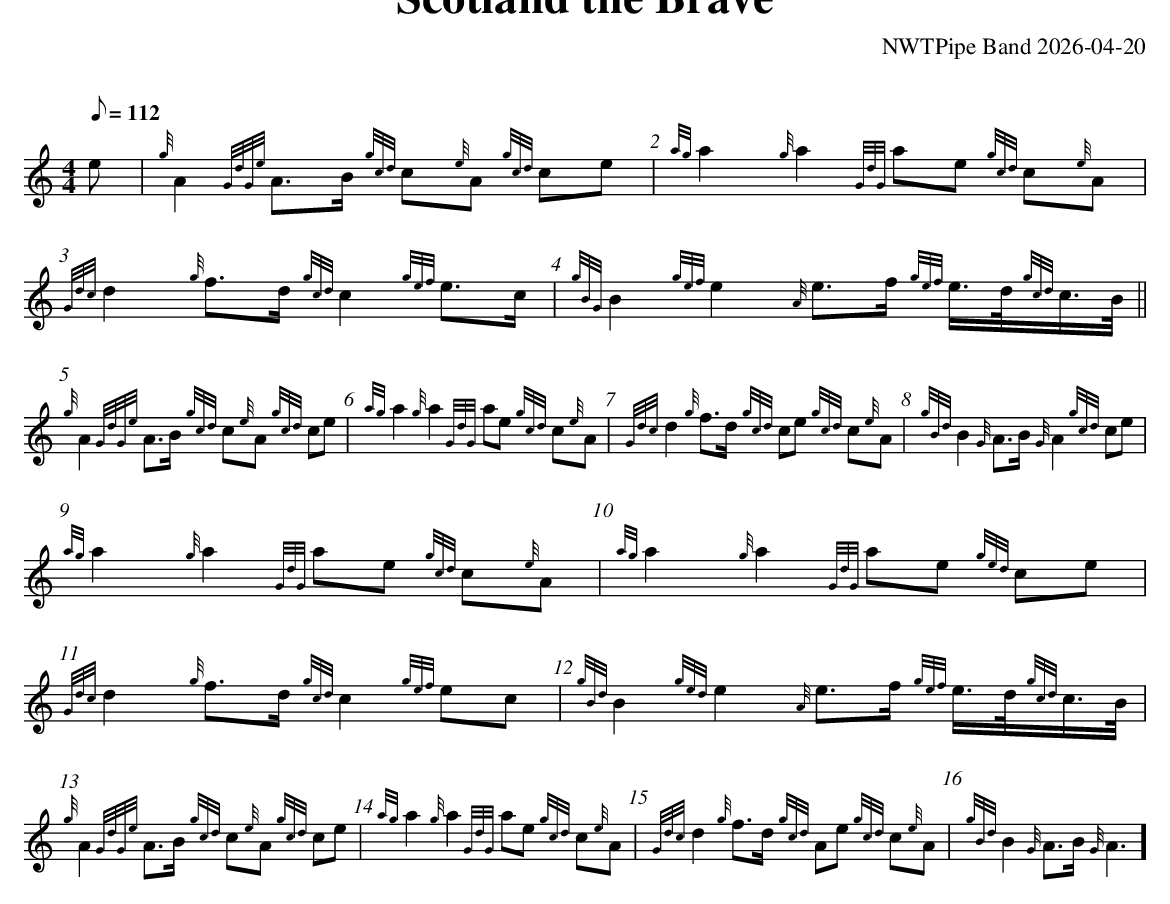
X:1
T:Scotland the Brave
M:4/4
L:1/8
Q:112
C:NWTPipe Band 2026-04-20
K:HP
e|{g}A2  {GdGe}A>B {gcd}c{e}A {gcd}ce   | {ag}a2 {g}a2 {GdG}ae {gcd}c{e}A | {Gdc}d2{g}f>d{gcd}c2 {gef}e>c |{gBG}B2 {gef}e2 {A}e>f {gef}e/>d/{gcd}c/>B/ ||
    {g}A2  {GdGe}A>B {gcd}c{e}A {gcd}ce    | {ag}a2 {g}a2 {GdG}ae {gcd}c{e}A | {Gdc}d2 {g}f>d {gcd}ce {gcd}c{e}A | {gBd}B2 {G}A>B {G}A2 {gcd}ce |
     {ag}a2 {g}a2 {GdG}ae {gcd}c{e}A | {ag}a2 {g}a2 {GdG}ae {ged}ce | {Gdc}d2 {g}f>d {gcd}c2 {gef}ec | {gBd}B2 {ged}e2 {A}e>f {gef}e/>d/{gcd}c/>B/ |
     {g}A2{GdGe} A>B {gcd}c{e}A {gcd}ce | {ag}a2 {g}a2 {GdG}ae {gcd}c{e}A | {Gdc}d2 {g}f>d {gcd}Ae {gcd}c{e}A | {gBd}B2 {G}A>B {G}A3 \]
